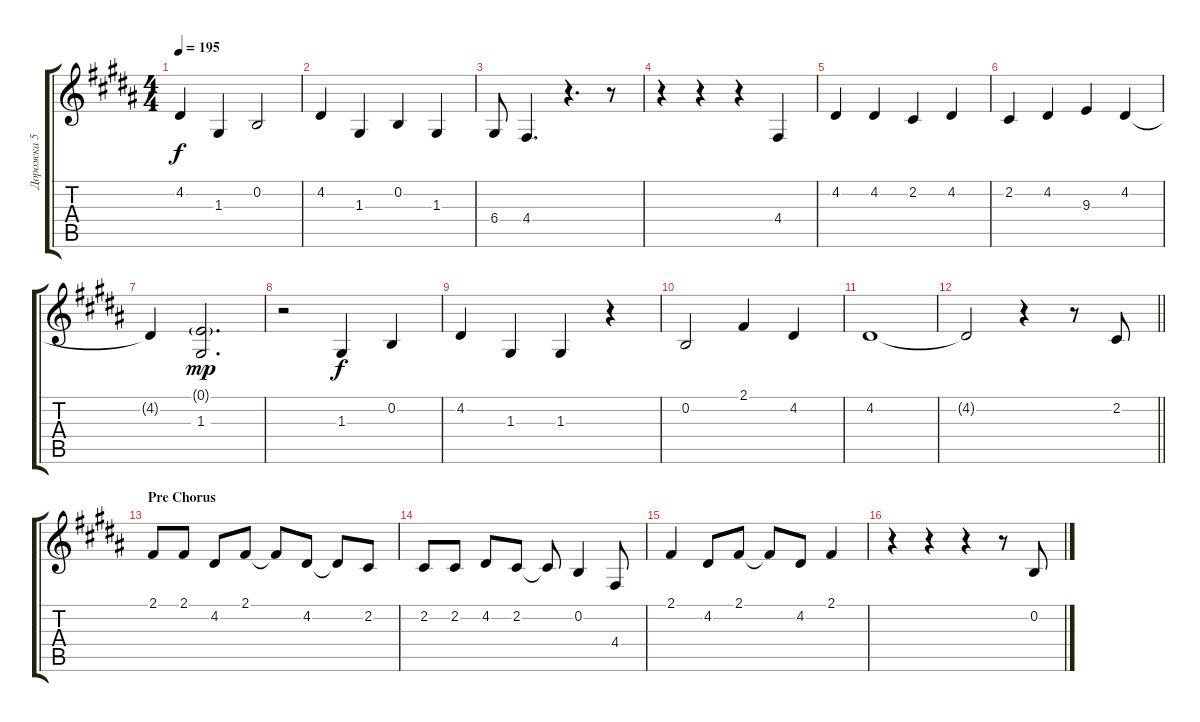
\track ("Дорожка 5" "Дорожка 5") {instrument altosax}
\staff {score tabs}
\tuning (E4 B3 G3 D3 A2 E2) {hide}
\ts (4 4)
\tempo 195
\clef g2
\ks b
4.2.4{dy f} 1.3.4 0.2.2 |
4.2.4 1.3.4 0.2.4 1.3.4 |
6.4.8 4.4.4{d} r.4{d} r.8 |
r.4 r.4 r.4 4.4.4 |
4.2.4 4.2.4 2.2.4 4.2.4 |
2.2.4 4.2.4 9.3.4 4.2.4 |
4.2{t}.4 (0.1{g} 1.3).2{d dy mp} |
r.2 1.3.4{dy f} 0.2.4 |
4.2.4 1.3.4 1.3.4 r.4 |
0.2.2 2.1.4 4.2.4 |
4.2.1 |
\barLineRight lightlight
4.2{t}.2 r.4 r.8 2.2.8 |
\section ("" "Pre Chorus")
2.1.8 2.1.8 4.2.8 2.1.8 2.1{t}.8 4.2.8 4.2{t}.8 2.2.8 |
2.2.8 2.2.8 4.2.8 2.2.8 2.2{t}.8 0.2.4 4.4.8 |
2.1.4 4.2.8 2.1.8 2.1{t}.8 4.2.8 2.1.4 |
r.4 r.4 r.4 r.8 0.2.8
